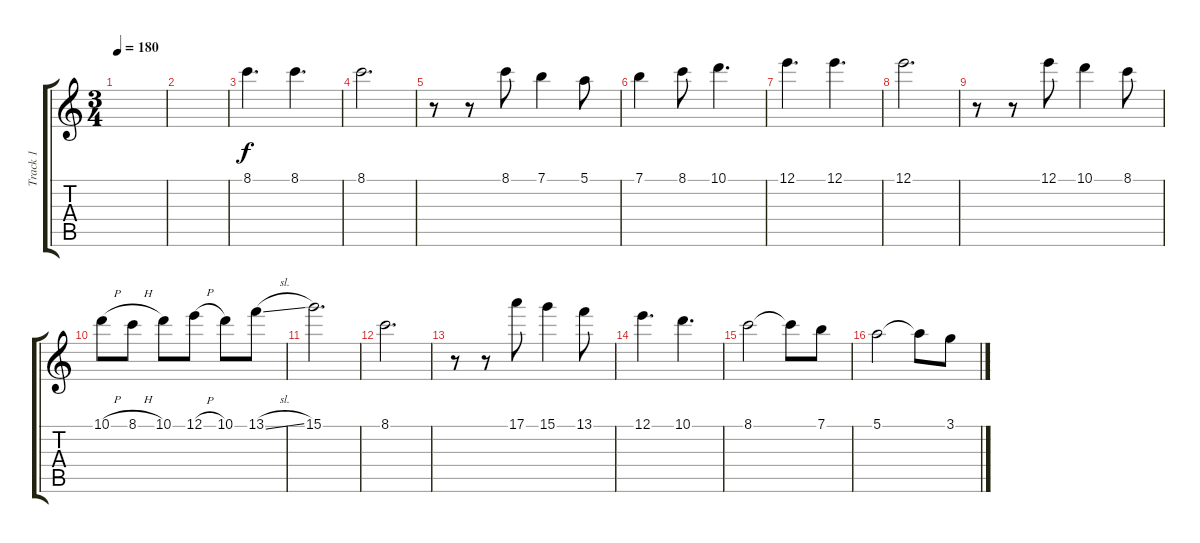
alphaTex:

\track ("Track 1" "Track 1") {instrument overdrivenguitar}
\staff {score tabs}
\tuning (E4 B3 G3 D3 A2 E2) {hide}
\ts (3 4)
\tempo 180
\clef g2
\ks c
|
|
8.1.4{d} 8.1.4{d} |
8.1.2{d} |
r.8 r.8 8.1.8 7.1.4 5.1.8 |
7.1.4 8.1.8 10.1.4{d} |
12.1.4{d} 12.1.4{d} |
12.1.2{d} |
r.8 r.8 12.1.8 10.1.4 8.1.8 |
10.1{h}.8 8.1{h}.8 10.1.8 12.1{h}.8 10.1.8 13.1{sl}.8 |
15.1.2{d} |
8.1.2{d} |
r.8 r.8 17.1.8 15.1.4 13.1.8 |
12.1.4{d} 10.1.4{d} |
8.1.2 8.1{t}.8 7.1.8 |
5.1.2 5.1{t}.8 3.1.8
